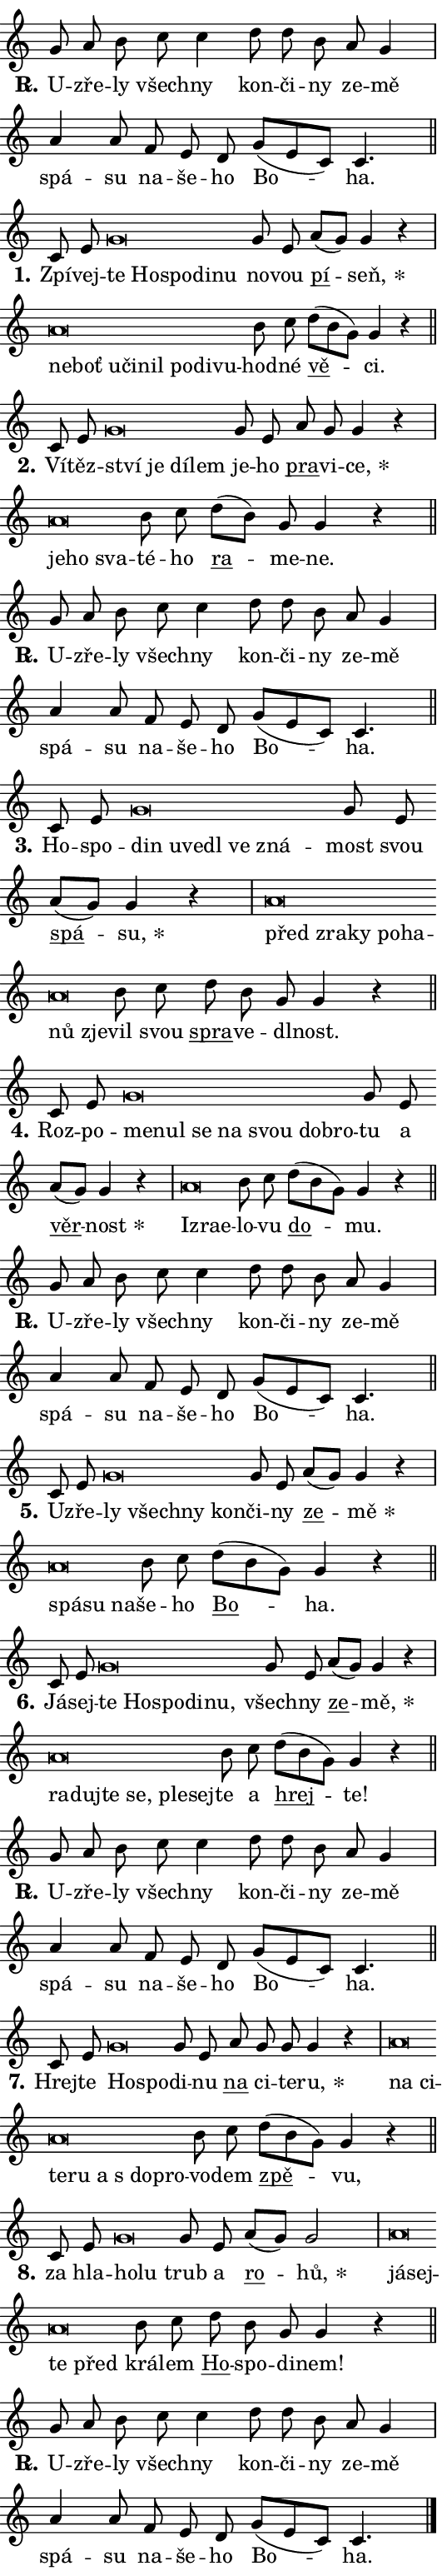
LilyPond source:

\version "2.24.0"
\header { tagline = "" }
\paper {
  indent = 0\cm
  top-margin = 0\cm
  right-margin = 0.13\cm % to fit lyric hyphens
  bottom-margin = 0\cm
  left-margin = 0\cm
  paper-width = 9\cm
  page-breaking = #ly:one-page-breaking
  system-system-spacing.basic-distance = #11
  score-system-spacing.basic-distance = #11
  ragged-last = ##f
}


%% Author: Thomas Morley
%% https://lists.gnu.org/archive/html/lilypond-user/2020-05/msg00002.html
#(define (line-position grob)
"Returns position of @var[grob} in current system:
   @code{'start}, if at first time-step
   @code{'end}, if at last time-step
   @code{'middle} otherwise
"
  (let* ((col (ly:item-get-column grob))
         (ln (ly:grob-object col 'left-neighbor))
         (rn (ly:grob-object col 'right-neighbor))
         (col-to-check-left (if (ly:grob? ln) ln col))
         (col-to-check-right (if (ly:grob? rn) rn col))
         (break-dir-left
           (and
             (ly:grob-property col-to-check-left 'non-musical #f)
             (ly:item-break-dir col-to-check-left)))
         (break-dir-right
           (and
             (ly:grob-property col-to-check-right 'non-musical #f)
             (ly:item-break-dir col-to-check-right))))
        (cond ((eqv? 1 break-dir-left) 'start)
              ((eqv? -1 break-dir-right) 'end)
              (else 'middle))))

#(define (tranparent-at-line-position vctor)
  (lambda (grob)
  "Relying on @code{line-position} select the relevant enry from @var{vctor}.
Used to determine transparency,"
    (case (line-position grob)
      ((end) (not (vector-ref vctor 0)))
      ((middle) (not (vector-ref vctor 1)))
      ((start) (not (vector-ref vctor 2))))))

noteHeadBreakVisibility =
#(define-music-function (break-visibility)(vector?)
"Makes @code{NoteHead}s transparent relying on @var{break-visibility}"
#{
  \override NoteHead.transparent =
    #(tranparent-at-line-position break-visibility)
#})

#(define delete-ledgers-for-transparent-note-heads
  (lambda (grob)
    "Reads whether a @code{NoteHead} is transparent.
If so this @code{NoteHead} is removed from @code{'note-heads} from
@var{grob}, which is supposed to be @code{LedgerLineSpanner}.
As a result ledgers are not printed for this @code{NoteHead}"
    (let* ((nhds-array (ly:grob-object grob 'note-heads))
           (nhds-list
             (if (ly:grob-array? nhds-array)
                 (ly:grob-array->list nhds-array)
                 '()))
           ;; Relies on the transparent-property being done before
           ;; Staff.LedgerLineSpanner.after-line-breaking is executed.
           ;; This is fragile ...
           (to-keep
             (remove
               (lambda (nhd)
                 (ly:grob-property nhd 'transparent #f))
               nhds-list)))
      ;; TODO find a better method to iterate over grob-arrays, similiar
      ;; to filter/remove etc for lists
      ;; For now rebuilt from scratch
      (set! (ly:grob-object grob 'note-heads)  '())
      (for-each
        (lambda (nhd)
          (ly:pointer-group-interface::add-grob grob 'note-heads nhd))
        to-keep))))

squashNotes = {
  \override NoteHead.X-extent = #'(-0.2 . 0.2)
  \override NoteHead.Y-extent = #'(-0.75 . 0)
  \override NoteHead.stencil =
    #(lambda (grob)
       (let ((pos (ly:grob-property grob 'staff-position)))
         (begin
           (if (< pos -7) (display "ERROR: Lower brevis then expected\n") (display ""))
           (if (<= pos -6) ly:text-interface::print ly:note-head::print))))
}
unSquashNotes = {
  \revert NoteHead.X-extent
  \revert NoteHead.Y-extent
  \revert NoteHead.stencil
}

hideNotes = \noteHeadBreakVisibility #begin-of-line-visible
unHideNotes = \noteHeadBreakVisibility #all-visible

% work-around for resetting accidentals
% https://lilypond.org/doc/v2.23/Documentation/notation/displaying-rhythms#unmetered-music
cadenzaMeasure = {
  \cadenzaOff
  \partial 1024 s1024
  \cadenzaOn
}

#(define-markup-command (accent layout props text) (markup?)
  "Underline accented syllable"
  (interpret-markup layout props
    #{\markup \override #'(offset . 4.3) \underline { #text }#}))

responsum = \markup \concat {
  "R" \hspace #-1.05 \path #0.1 #'((moveto 0 0.07) (lineto 0.9 0.8)) \hspace #0.05 "."
}

spaceSize = #0.6828661417322834 % exact space size for TeX Gyre Schola

\layout {
  \context {
    \Staff
    \remove "Time_signature_engraver"
    \override LedgerLineSpanner.after-line-breaking = #delete-ledgers-for-transparent-note-heads
  }
  \context {
    \Lyrics {
      \override LyricSpace.minimum-distance = \spaceSize
      \override LyricText.font-name = #"TeX Gyre Schola"
      \override LyricText.font-size = 1
      \override StanzaNumber.font-name = #"TeX Gyre Schola Bold"
      \override StanzaNumber.font-size = 1
    }
  }
  \context {
    \Score 
    \override NoteHead.text =
      #(lambda (grob) 
        (let ((pos (ly:grob-property grob 'staff-position)))
          #{\markup {
            \combine
              \halign #-0.55 \raise #(if (= pos -6) 0 0.5) \override #'(thickness . 2) \draw-line #'(3.2 . 0)
              \musicglyph "noteheads.sM1"
          }#}))
  }
}

% magnetic-lyrics.ily
%
%   written by
%     Jean Abou Samra <jean@abou-samra.fr>
%     Werner Lemberg <wl@gnu.org>
%
%   adapted by
%     Jiri Hon <jiri.hon@gmail.com>
%
% Version 2022-Apr-15

% https://www.mail-archive.com/lilypond-user@gnu.org/msg149350.html

#(define (Left_hyphen_pointer_engraver context)
   "Collect syllable-hyphen-syllable occurrences in lyrics and store
them in properties.  This engraver only looks to the left.  For
example, if the lyrics input is @code{foo -- bar}, it does the
following.

@itemize @bullet
@item
Set the @code{text} property of the @code{LyricHyphen} grob between
@q{foo} and @q{bar} to @code{foo}.

@item
Set the @code{left-hyphen} property of the @code{LyricText} grob with
text @q{foo} to the @code{LyricHyphen} grob between @q{foo} and
@q{bar}.
@end itemize

Use this auxiliary engraver in combination with the
@code{lyric-@/text::@/apply-@/magnetic-@/offset!} hook."
   (let ((hyphen #f)
         (text #f))
     (make-engraver
      (acknowledgers
       ((lyric-syllable-interface engraver grob source-engraver)
        (set! text grob)))
      (end-acknowledgers
       ((lyric-hyphen-interface engraver grob source-engraver)
        ;(when (not (grob::has-interface grob 'lyric-space-interface))
          (set! hyphen grob)));)
      ((stop-translation-timestep engraver)
       (when (and text hyphen)
         (ly:grob-set-object! text 'left-hyphen hyphen))
       (set! text #f)
       (set! hyphen #f)))))

#(define (lyric-text::apply-magnetic-offset! grob)
   "If the space between two syllables is less than the value in
property @code{LyricText@/.details@/.squash-threshold}, move the right
syllable to the left so that it gets concatenated with the left
syllable.

Use this function as a hook for
@code{LyricText@/.after-@/line-@/breaking} if the
@code{Left_@/hyphen_@/pointer_@/engraver} is active."
   (let ((hyphen (ly:grob-object grob 'left-hyphen #f)))
     (when hyphen
       (let ((left-text (ly:spanner-bound hyphen LEFT)))
         (when (grob::has-interface left-text 'lyric-syllable-interface)
           (let* ((common (ly:grob-common-refpoint grob left-text X))
                  (this-x-ext (ly:grob-extent grob common X))
                  (left-x-ext
                   (begin
                     ;; Trigger magnetism for left-text.
                     (ly:grob-property left-text 'after-line-breaking)
                     (ly:grob-extent left-text common X)))
                  ;; `delta` is the gap width between two syllables.
                  (delta (- (interval-start this-x-ext)
                            (interval-end left-x-ext)))
                  (details (ly:grob-property grob 'details))
                  (threshold (assoc-get 'squash-threshold details 0.2)))
             (when (< delta threshold)
               (let* (;; We have to manipulate the input text so that
                      ;; ligatures crossing syllable boundaries are not
                      ;; disabled.  For languages based on the Latin
                      ;; script this is essentially a beautification.
                      ;; However, for non-Western scripts it can be a
                      ;; necessity.
                      (lt (ly:grob-property left-text 'text))
                      (rt (ly:grob-property grob 'text))
                      (is-space (grob::has-interface hyphen 'lyric-space-interface))
                      (space (if is-space " " ""))
                      (extra-delta (if is-space spaceSize 0))
                      ;; Append new syllable.
                      (ltrt-space (if (and (string? lt) (string? rt))
                                (string-append lt space rt)
                                (make-concat-markup (list lt space rt))))
                      ;; Right-align `ltrt` to the right side.
                      (ltrt-space-markup (grob-interpret-markup
                               grob
                               (make-translate-markup
                                (cons (interval-length this-x-ext) 0)
                                (make-right-align-markup ltrt-space)))))
                 (begin
                   ;; Don't print `left-text`.
                   (ly:grob-set-property! left-text 'stencil #f)
                   ;; Set text and stencil (which holds all collected
                   ;; syllables so far) and shift it to the left.
                   (ly:grob-set-property! grob 'text ltrt-space)
                   (ly:grob-set-property! grob 'stencil ltrt-space-markup)
                   (ly:grob-translate-axis! grob (- (- delta extra-delta)) X))))))))))


#(define (lyric-hyphen::displace-bounds-first grob)
   ;; Make very sure this callback isn't triggered too early.
   (let ((left (ly:spanner-bound grob LEFT))
         (right (ly:spanner-bound grob RIGHT)))
     (ly:grob-property left 'after-line-breaking)
     (ly:grob-property right 'after-line-breaking)
     (ly:lyric-hyphen::print grob)))

squashThreshold = #0.4

\layout {
  \context {
    \Lyrics
    \consists #Left_hyphen_pointer_engraver
    \override LyricText.after-line-breaking =
      #lyric-text::apply-magnetic-offset!
    \override LyricHyphen.stencil = #lyric-hyphen::displace-bounds-first
    \override LyricText.details.squash-threshold = \squashThreshold
    \override LyricHyphen.minimum-distance = 0
    \override LyricHyphen.minimum-length = \squashThreshold
  }
}

squashText = \override LyricText.details.squash-threshold = 9999
unSquashText = \override LyricText.details.squash-threshold = \squashThreshold

leftText = \override LyricText.self-alignment-X = #LEFT
unLeftText = \revert LyricText.self-alignment-X

starOffset = #(lambda (grob) 
                (let ((x_offset (ly:self-alignment-interface::aligned-on-x-parent grob)))
                  (if (= x_offset 0) 0 (+ x_offset 1.2))))

star = #(define-music-function (syllable)(string?)
"Append star separator at the end of a syllable"
#{
  \once \override LyricText.X-offset = #starOffset
  \lyricmode { \markup {
    #syllable
    \override #'((font-name . "TeX Gyre Schola Bold")) \hspace #0.2 \lower #0.65 \larger "*"
  } }
#})

starAccent = #(define-music-function (syllable)(string?)
"Append star separator at the end of a syllable and make accent"
#{
  \once \override LyricText.X-offset = #starOffset
  \lyricmode { \markup {
    \accent #syllable
    \override #'((font-name . "TeX Gyre Schola Bold")) \hspace #0.2 \lower #0.65 \larger "*"
  } }
#})

breath = #(define-music-function (syllable)(string?)
"Append breathing indicator at the end of a syllable"
#{
  \lyricmode { \markup { #syllable "+" } }
#})

optionalBreath = #(define-music-function (syllable)(string?)
"Append optional breathing indicator at the end of a syllable"
#{
  \lyricmode { \markup { #syllable "(+)" } }
#})


\score {
    <<
        \new Voice = "melody" { \cadenzaOn \key c \major \relative { g'8 a b c c4 \bar "" d8 d b \bar "" a g4 \cadenzaMeasure \bar "|" a a8 \bar "" f e d \bar "" g[( e c)] c4. \cadenzaMeasure \bar "||" \break } }
        \new Lyrics \lyricsto "melody" { \lyricmode { \set stanza = \responsum
U -- zře -- ly všech -- ny kon -- či -- ny ze -- mě spá -- su na -- še -- ho Bo -- ha. } }
    >>
    \layout {}
}

\score {
    <<
        \new Voice = "melody" { \cadenzaOn \key c \major \relative { c'8 e \bar "" \squashNotes g\breve*1/16 \hideNotes \breve*1/16 \bar "" \breve*1/16 \bar "" \breve*1/16 \breve*1/16 \bar "" \unHideNotes \unSquashNotes g8 e \bar "" a[( g)] g4 r \cadenzaMeasure \bar "|" \squashNotes a\breve*1/16 \hideNotes \breve*1/16 \bar "" \breve*1/16 \bar "" \breve*1/16 \bar "" \breve*1/16 \bar "" \breve*1/16 \bar "" \breve*1/16 \breve*1/16 \bar "" \unHideNotes \unSquashNotes b8 c \bar "" d[( b g)] g4 r \cadenzaMeasure \bar "||" \break } }
        \new Lyrics \lyricsto "melody" { \lyricmode { \set stanza = "1."
Zpí -- vej -- \leftText te \squashText Ho -- spo -- di -- nu \unLeftText \unSquashText no -- vou \markup \accent pí -- \star seň, \leftText ne -- \squashText boť u -- či -- nil po -- di -- vu -- \unLeftText \unSquashText hod -- né \markup \accent vě -- ci. } }
    >>
    \layout {}
}

\score {
    <<
        \new Voice = "melody" { \cadenzaOn \key c \major \relative { c'8 e \bar "" \squashNotes g\breve*1/16 \hideNotes \breve*1/16 \bar "" \breve*1/16 \breve*1/16 \bar "" \unHideNotes \unSquashNotes g8 e \bar "" a g g4 r \cadenzaMeasure \bar "|" \squashNotes a\breve*1/16 \hideNotes \breve*1/16 \breve*1/16 \bar "" \unHideNotes \unSquashNotes b8 c \bar "" d[( b)] g g4 r \cadenzaMeasure \bar "||" \break } }
        \new Lyrics \lyricsto "melody" { \lyricmode { \set stanza = "2."
Ví -- těz -- \leftText ství \squashText je dí -- lem \unLeftText \unSquashText je -- ho \markup \accent pra -- vi -- \star ce, \leftText je -- \squashText ho sva -- \unLeftText \unSquashText té -- ho \markup \accent ra -- me -- ne. } }
    >>
    \layout {}
}

\score {
    <<
        \new Voice = "melody" { \cadenzaOn \key c \major \relative { g'8 a b c c4 \bar "" d8 d b \bar "" a g4 \cadenzaMeasure \bar "|" a a8 \bar "" f e d \bar "" g[( e c)] c4. \cadenzaMeasure \bar "||" \break } }
        \new Lyrics \lyricsto "melody" { \lyricmode { \set stanza = \responsum
U -- zře -- ly všech -- ny kon -- či -- ny ze -- mě spá -- su na -- še -- ho Bo -- ha. } }
    >>
    \layout {}
}

\score {
    <<
        \new Voice = "melody" { \cadenzaOn \key c \major \relative { c'8 e \bar "" \squashNotes g\breve*1/16 \hideNotes \breve*1/16 \bar "" \breve*1/16 \bar "" \breve*1/16 \bar "" \breve*1/16 \breve*1/16 \bar "" \unHideNotes \unSquashNotes g8 e \bar "" a[( g)] g4 r \cadenzaMeasure \bar "|" \squashNotes a\breve*1/16 \hideNotes \breve*1/16 \bar "" \breve*1/16 \bar "" \breve*1/16 \bar "" \breve*1/16 \bar "" \breve*1/16 \breve*1/16 \bar "" \unHideNotes \unSquashNotes b8 c \bar "" d b g g4 r \cadenzaMeasure \bar "||" \break } }
        \new Lyrics \lyricsto "melody" { \lyricmode { \set stanza = "3."
Ho -- spo -- \leftText din \squashText u -- ve -- dl ve zná -- \unLeftText \unSquashText most svou \markup \accent spá -- \star su, \leftText před \squashText zra -- ky po -- ha -- nů zje -- \unLeftText \unSquashText vil svou \markup \accent spra -- ve -- dl -- nost. } }
    >>
    \layout {}
}

\score {
    <<
        \new Voice = "melody" { \cadenzaOn \key c \major \relative { c'8 e \bar "" \squashNotes g\breve*1/16 \hideNotes \breve*1/16 \bar "" \breve*1/16 \bar "" \breve*1/16 \bar "" \breve*1/16 \bar "" \breve*1/16 \breve*1/16 \bar "" \unHideNotes \unSquashNotes g8 e \bar "" a[( g)] g4 r \cadenzaMeasure \bar "|" \squashNotes a\breve*1/16 \hideNotes \breve*1/16 \breve*1/16 \bar "" \unHideNotes \unSquashNotes b8 c \bar "" d[( b g)] g4 r \cadenzaMeasure \bar "||" \break } }
        \new Lyrics \lyricsto "melody" { \lyricmode { \set stanza = "4."
Roz -- po -- \leftText me -- \squashText nul se na svou dob -- ro -- \unLeftText \unSquashText tu a \markup \accent věr -- \star nost \leftText Iz -- \squashText ra -- e -- \unLeftText \unSquashText lo -- vu \markup \accent do -- mu. } }
    >>
    \layout {}
}

\score {
    <<
        \new Voice = "melody" { \cadenzaOn \key c \major \relative { g'8 a b c c4 \bar "" d8 d b \bar "" a g4 \cadenzaMeasure \bar "|" a a8 \bar "" f e d \bar "" g[( e c)] c4. \cadenzaMeasure \bar "||" \break } }
        \new Lyrics \lyricsto "melody" { \lyricmode { \set stanza = \responsum
U -- zře -- ly všech -- ny kon -- či -- ny ze -- mě spá -- su na -- še -- ho Bo -- ha. } }
    >>
    \layout {}
}

\score {
    <<
        \new Voice = "melody" { \cadenzaOn \key c \major \relative { c'8 e \bar "" \squashNotes g\breve*1/16 \hideNotes \breve*1/16 \bar "" \breve*1/16 \breve*1/16 \bar "" \unHideNotes \unSquashNotes g8 e \bar "" a[( g)] g4 r \cadenzaMeasure \bar "|" \squashNotes a\breve*1/16 \hideNotes \breve*1/16 \breve*1/16 \bar "" \unHideNotes \unSquashNotes b8 c \bar "" d[( b g)] g4 r \cadenzaMeasure \bar "||" \break } }
        \new Lyrics \lyricsto "melody" { \lyricmode { \set stanza = "5."
U -- zře -- \leftText ly \squashText všech -- ny kon -- \unLeftText \unSquashText či -- ny \markup \accent ze -- \star mě \leftText spá -- \squashText su na -- \unLeftText \unSquashText še -- ho \markup \accent Bo -- ha. } }
    >>
    \layout {}
}

\score {
    <<
        \new Voice = "melody" { \cadenzaOn \key c \major \relative { c'8 e \bar "" \squashNotes g\breve*1/16 \hideNotes \breve*1/16 \bar "" \breve*1/16 \bar "" \breve*1/16 \breve*1/16 \bar "" \unHideNotes \unSquashNotes g8 e \bar "" a[( g)] g4 r \cadenzaMeasure \bar "|" \squashNotes a\breve*1/16 \hideNotes \breve*1/16 \bar "" \breve*1/16 \bar "" \breve*1/16 \bar "" \breve*1/16 \breve*1/16 \bar "" \unHideNotes \unSquashNotes b8 c \bar "" d[( b g)] g4 r \cadenzaMeasure \bar "||" \break } }
        \new Lyrics \lyricsto "melody" { \lyricmode { \set stanza = "6."
Já -- sej -- \leftText te \squashText Ho -- spo -- di -- nu, \unLeftText \unSquashText všech -- ny \markup \accent ze -- \star mě, \leftText ra -- \squashText duj -- te se, ple -- sej -- \unLeftText \unSquashText te a \markup \accent hrej -- te! } }
    >>
    \layout {}
}

\score {
    <<
        \new Voice = "melody" { \cadenzaOn \key c \major \relative { g'8 a b c c4 \bar "" d8 d b \bar "" a g4 \cadenzaMeasure \bar "|" a a8 \bar "" f e d \bar "" g[( e c)] c4. \cadenzaMeasure \bar "||" \break } }
        \new Lyrics \lyricsto "melody" { \lyricmode { \set stanza = \responsum
U -- zře -- ly všech -- ny kon -- či -- ny ze -- mě spá -- su na -- še -- ho Bo -- ha. } }
    >>
    \layout {}
}

\score {
    <<
        \new Voice = "melody" { \cadenzaOn \key c \major \relative { c'8 e \bar "" \squashNotes g\breve*1/16 \hideNotes \breve*1/16 \bar "" \unHideNotes \unSquashNotes g8 e \bar "" a g g g4 r \cadenzaMeasure \bar "|" \squashNotes a\breve*1/16 \hideNotes \breve*1/16 \bar "" \breve*1/16 \bar "" \breve*1/16 \bar "" \breve*1/16 \bar "" \breve*1/16 \breve*1/16 \bar "" \unHideNotes \unSquashNotes b8 c \bar "" d[( b g)] g4 r \cadenzaMeasure \bar "||" \break } }
        \new Lyrics \lyricsto "melody" { \lyricmode { \set stanza = "7."
Hrej -- te \leftText Ho -- \squashText spo -- \unLeftText \unSquashText di -- nu \markup \accent na ci -- te -- \star ru, \leftText na \squashText ci -- te -- ru a "s do" -- pro -- \unLeftText \unSquashText vo -- dem \markup \accent zpě -- vu, } }
    >>
    \layout {}
}

\score {
    <<
        \new Voice = "melody" { \cadenzaOn \key c \major \relative { c'8 e \bar "" \squashNotes g\breve*1/16 \hideNotes \breve*1/16 \bar "" \unHideNotes \unSquashNotes g8 e \bar "" a[( g)] g2 \cadenzaMeasure \bar "|" \squashNotes a\breve*1/16 \hideNotes \breve*1/16 \bar "" \breve*1/16 \breve*1/16 \bar "" \unHideNotes \unSquashNotes b8 c \bar "" d b g g4 r \cadenzaMeasure \bar "||" \break } }
        \new Lyrics \lyricsto "melody" { \lyricmode { \set stanza = "8."
za hla -- \leftText ho -- \squashText lu \unLeftText \unSquashText trub a \markup \accent ro -- \star hů, \leftText já -- \squashText sej -- te před \unLeftText \unSquashText krá -- lem \markup \accent Ho -- spo -- di -- nem! } }
    >>
    \layout {}
}

\score {
    <<
        \new Voice = "melody" { \cadenzaOn \key c \major \relative { g'8 a b c c4 \bar "" d8 d b \bar "" a g4 \cadenzaMeasure \bar "|" a a8 \bar "" f e d \bar "" g[( e c)] c4. \cadenzaMeasure \bar "||" \break } \bar "|." }
        \new Lyrics \lyricsto "melody" { \lyricmode { \set stanza = \responsum
U -- zře -- ly všech -- ny kon -- či -- ny ze -- mě spá -- su na -- še -- ho Bo -- ha. } }
    >>
    \layout {}
}
